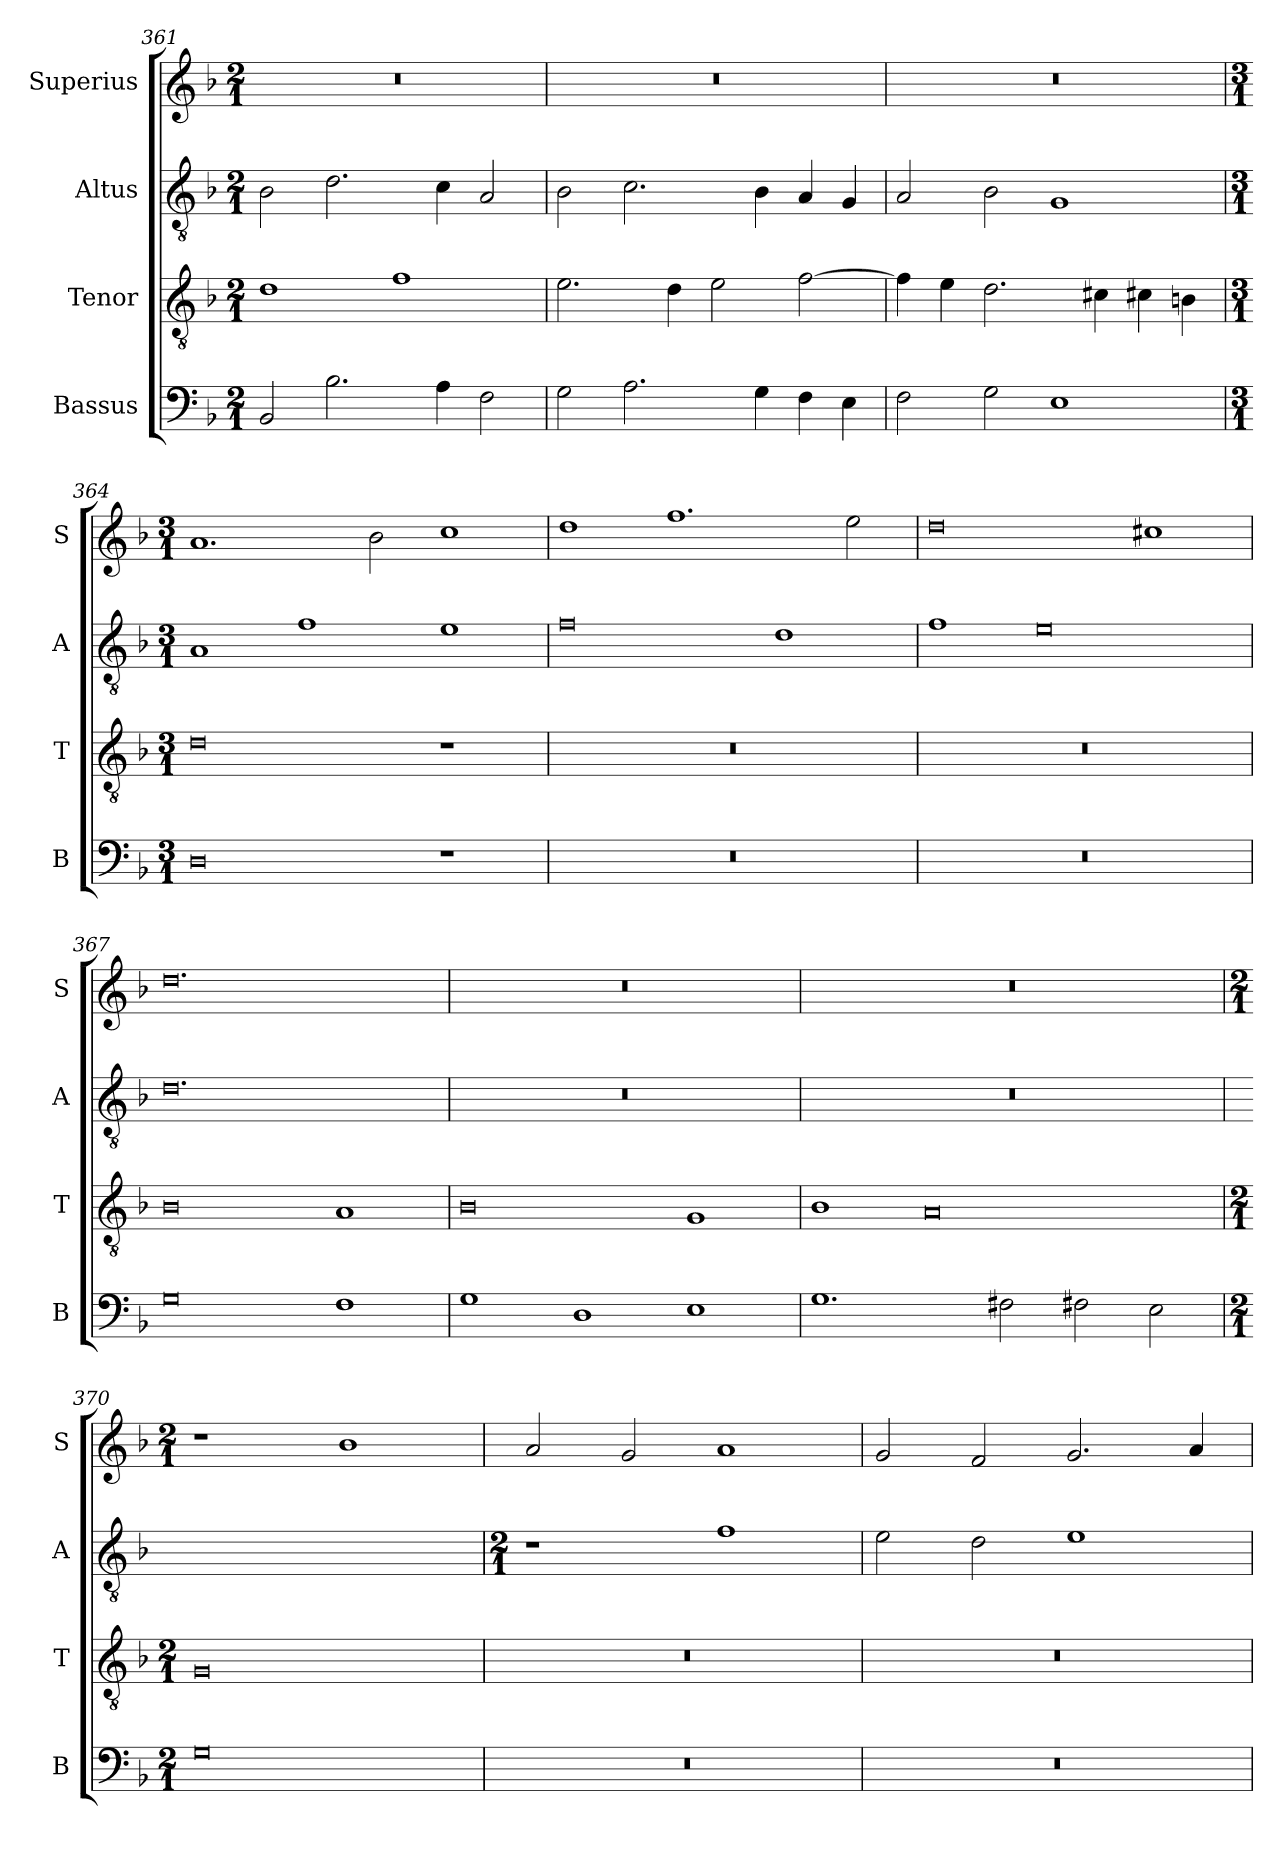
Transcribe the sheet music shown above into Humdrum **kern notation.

**kern	**kern	**kern	**kern
*part4	*part3	*part2	*part1
*staff4	*staff3	*staff2	*staff1
*I"Bassus	*I"Tenor	*I"Altus	*I"Superius
*I'B	*I'T	*I'A	*I'S
*clefF4	*clefGv2	*clefGv2	*clefG2
*k[b-]	*k[b-]	*k[b-]	*k[b-]
*M2/1	*M2/1	*M2/1	*M2/1
=361	=361	=361	=361
2BB-/	1d	2B-\	0r
2.B-\	.	2.d\	.
.	1f	.	.
4A\	.	4c\	.
2F\	.	2A/	.
=362	=362	=362	=362
2G\	2.e\	2B-\	0r
2.A\	.	2.c\	.
.	4d\	.	.
.	2e\	.	.
4G\	.	4B-\	.
4F\	[2f\	4A/	.
4E\	.	4G/	.
=363	=363	=363	=363
2F\	4f\]	2A/	0r
.	4e\	.	.
2G\	2.d\	2B-\	.
1E	.	1G	.
.	4c#X\	.	.
.	4c#X\	.	.
.	4Bn\	.	.
=364	=364	=364	=364
*M3/1	*M3/1	*M3/1	*M3/1
0D	0d	1A	1.a
.	.	1f	.
.	.	.	2b-\
1r	1r	1e	1cc
=365	=365	=365	=365
0.r	0.r	0f	1dd
.	.	.	1.ff
.	.	1d	.
.	.	.	2ee\
=366	=366	=366	=366
0.r	0.r	1f	0dd
.	.	0e	.
.	.	.	1cc#X
=367	=367	=367	=367
0G	0B-	0.d	0.dd
1F	1A	.	.
=368	=368	=368	=368
1G	0B-	0.r	0.r
1D	.	.	.
1E	1G	.	.
=369	=369	=369	=369
1.G	1B-	0.r	0.r
.	0A	.	.
2F#X\	.	.	.
2F#X\	.	.	.
2E\	.	.	.
=370	=370	=370	=370
*M2/1	*M2/1	*	*M2/1
0G	0G	3%4.r	1r
.	.	.	1b-
=371	=371	=371	=371
*	*	*M2/1	*
0r	0r	1r	2a/
.	.	.	2g/
.	.	1f	1a
=372	=372	=372	=372
0r	0r	2e\	2g/
.	.	2d\	2f/
.	.	1e	2.g/
.	.	.	4a/
=	=	=	=
*-	*-	*-	*-
